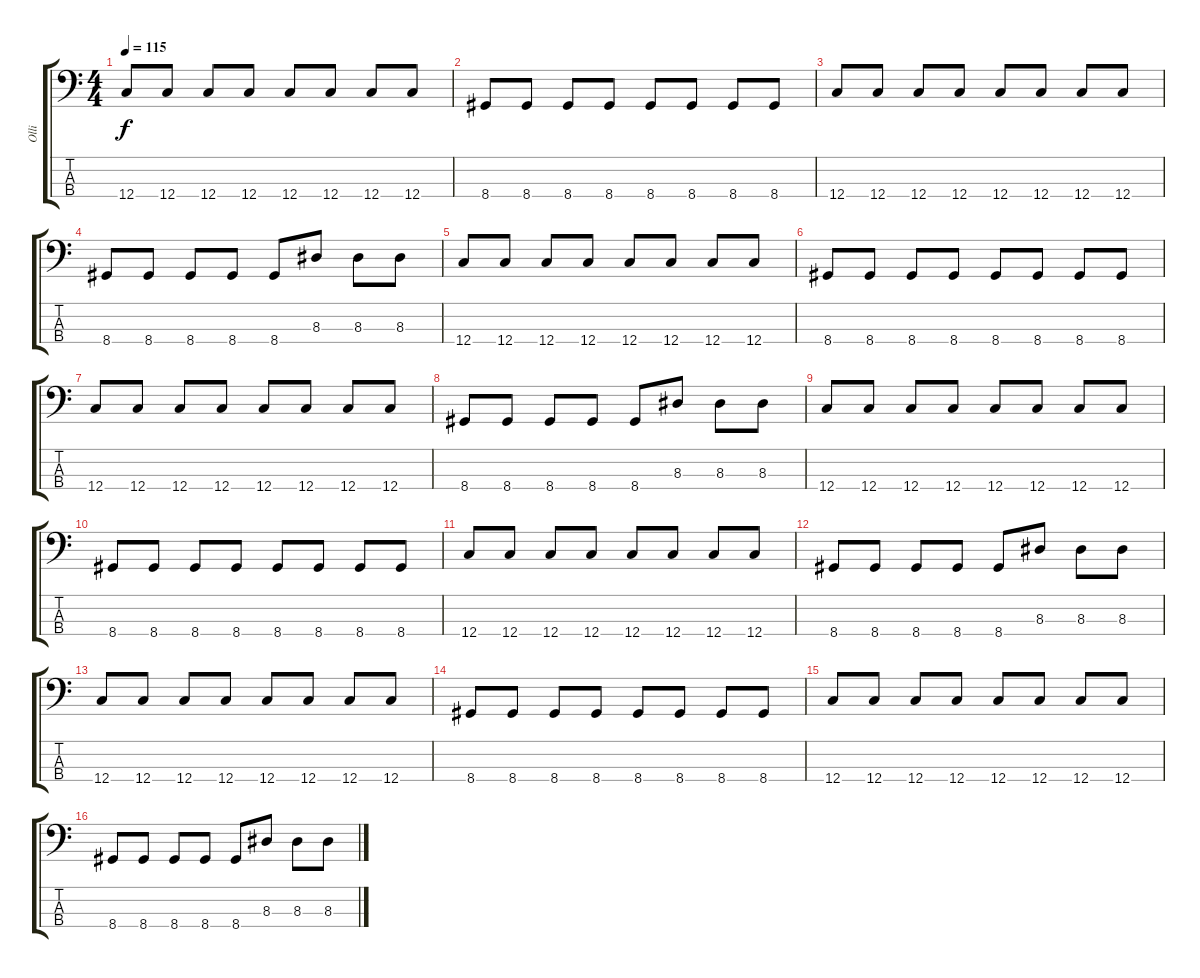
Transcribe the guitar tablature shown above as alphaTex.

\track ("Olli" "Olli") {instrument electricbassfinger}
\staff {score tabs}
\tuning (F2 C2 G1 C1) {hide}
\ts (4 4)
\tempo 115
\clef f4
\ks c
12.4.8{dy f} 12.4.8 12.4.8 12.4.8 12.4.8 12.4.8 12.4.8 12.4.8 |
8.4.8 8.4.8 8.4.8 8.4.8 8.4.8 8.4.8 8.4.8 8.4.8 |
12.4.8 12.4.8 12.4.8 12.4.8 12.4.8 12.4.8 12.4.8 12.4.8 |
8.4.8 8.4.8 8.4.8 8.4.8 8.4.8 8.3.8 8.3.8 8.3.8 |
12.4.8 12.4.8 12.4.8 12.4.8 12.4.8 12.4.8 12.4.8 12.4.8 |
8.4.8 8.4.8 8.4.8 8.4.8 8.4.8 8.4.8 8.4.8 8.4.8 |
12.4.8 12.4.8 12.4.8 12.4.8 12.4.8 12.4.8 12.4.8 12.4.8 |
8.4.8 8.4.8 8.4.8 8.4.8 8.4.8 8.3.8 8.3.8 8.3.8 |
12.4.8 12.4.8 12.4.8 12.4.8 12.4.8 12.4.8 12.4.8 12.4.8 |
8.4.8 8.4.8 8.4.8 8.4.8 8.4.8 8.4.8 8.4.8 8.4.8 |
12.4.8 12.4.8 12.4.8 12.4.8 12.4.8 12.4.8 12.4.8 12.4.8 |
8.4.8 8.4.8 8.4.8 8.4.8 8.4.8 8.3.8 8.3.8 8.3.8 |
12.4.8 12.4.8 12.4.8 12.4.8 12.4.8 12.4.8 12.4.8 12.4.8 |
8.4.8 8.4.8 8.4.8 8.4.8 8.4.8 8.4.8 8.4.8 8.4.8 |
12.4.8 12.4.8 12.4.8 12.4.8 12.4.8 12.4.8 12.4.8 12.4.8 |
8.4.8 8.4.8 8.4.8 8.4.8 8.4.8 8.3.8 8.3.8 8.3.8
